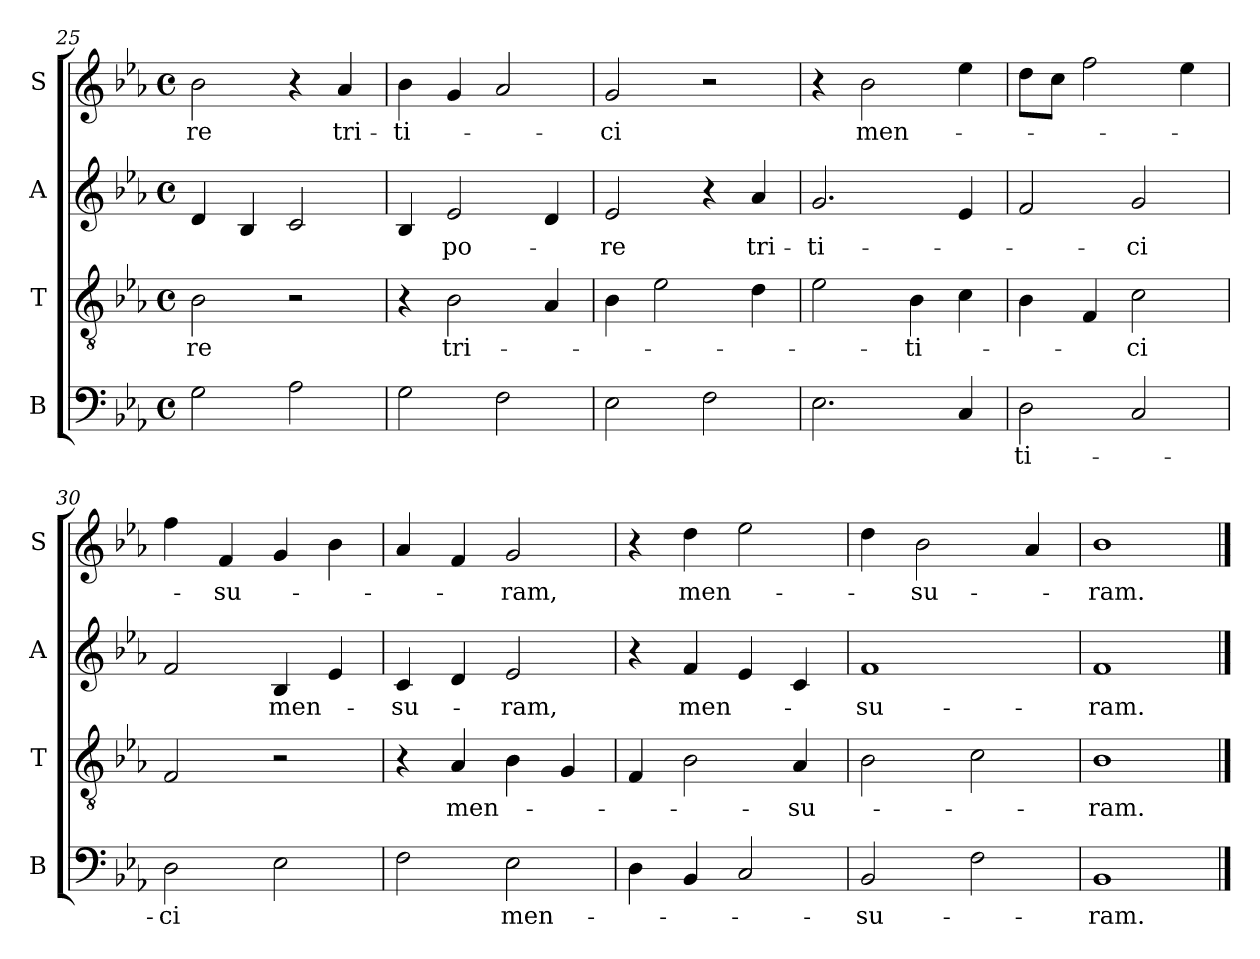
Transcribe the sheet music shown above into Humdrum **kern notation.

**kern	**text	**kern	**text	**kern	**text	**kern	**text
*part4	*part4	*part3	*part3	*part2	*part2	*part1	*part1
*staff4	*staff4	*staff3	*staff3	*staff2	*staff2	*staff1	*staff1
*I"B	*	*I"T	*	*I"A	*	*I"S	*
*I'B	*	*I'T	*	*I'A	*	*I'S	*
*clefF4	*	*clefGv2	*	*clefG2	*	*clefG2	*
*k[b-e-a-]	*	*k[b-e-a-]	*	*k[b-e-a-]	*	*k[b-e-a-]	*
*E-:	*	*E-:	*	*E-:	*	*E-:	*
*M4/4	*	*M4/4	*	*M4/4	*	*M4/4	*
*met(c)	*	*met(c)	*	*met(c)	*	*met(c)	*
=25	=25	=25	=25	=25	=25	=25	=25
!	!	!	!LO:LY:b	!	!	!	!LO:LY:b
2G\	.	2B-\	-re	4d/	.	2b-\	-re
.	.	.	.	4B-/	.	.	.
2A-\	.	2r	.	2c/	.	4r	.
!	!	!	!	!	!	!	!LO:LY:b
.	.	.	.	.	.	4a-/	tri-
=26	=26	=26	=26	=26	=26	=26	=26
!	!	!	!	!	!	!	!LO:LY:b
2G\	.	4r	.	4B-/	.	4b-\	-ti-
!	!	!	!LO:LY:b	!	!LO:LY:b	!	!
.	.	2B-\	tri-	2e-/	-po-	4g/	.
2F\	.	.	.	.	.	2a-/	.
.	.	4A-/	.	4d/	.	.	.
=27	=27	=27	=27	=27	=27	=27	=27
!	!	!	!	!	!LO:LY:b	!	!LO:LY:b
2E-\	.	4B-\	.	2e-/	-re	2g/	-ci
.	.	2e-\	.	.	.	.	.
2F\	.	.	.	4r	.	2r	.
!	!	!	!	!	!LO:LY:b	!	!
.	.	4d\	.	4a-/	tri-	.	.
!!LO:PB:g=z
=28	=28	=28	=28	=28	=28	=28	=28
!	!	!	!	!	!LO:LY:b	!	!
2.E-\	.	2e-\	.	2.g/	-ti-	4r	.
!	!	!	!	!	!	!	!LO:LY:b
.	.	.	.	.	.	2b-\	men-
!	!	!	!LO:LY:b	!	!	!	!
.	.	4B-\	-ti-	.	.	.	.
4C/	.	4c\	.	4e-/	.	4ee-\	.
=29	=29	=29	=29	=29	=29	=29	=29
!	!LO:LY:b	!	!	!	!	!	!
2D\	-ti-	4B-\	.	2f/	.	8dd\L	.
.	.	.	.	.	.	8cc\J	.
.	.	4F/	.	.	.	2ff\	.
!	!	!	!LO:LY:b	!	!LO:LY:b	!	!
2C/	.	2c\	-ci	2g/	-ci	.	.
.	.	.	.	.	.	4ee-\	.
=30	=30	=30	=30	=30	=30	=30	=30
!	!LO:LY:b	!	!	!	!	!	!
2D\	-ci	2F/	.	2f/	.	4ff\	.
!	!	!	!	!	!	!	!LO:LY:b
.	.	.	.	.	.	4f/	-su-
!	!	!	!	!	!LO:LY:b	!	!
2E-\	.	2r	.	4B-/	men-	4g/	.
.	.	.	.	4e-/	.	4b-\	.
=31	=31	=31	=31	=31	=31	=31	=31
!	!	!	!	!	!LO:LY:b	!	!
2F\	.	4r	.	4c/	-su-	4a-/	.
!	!	!	!LO:LY:b	!	!	!	!
.	.	4A-/	men-	4d/	.	4f/	.
!	!LO:LY:b	!	!	!	!LO:LY:b	!	!LO:LY:b
2E-\	men-	4B-\	.	2e-/	-ram,	2g/	-ram,
.	.	4G/	.	.	.	.	.
=32	=32	=32	=32	=32	=32	=32	=32
4D\	.	4F/	.	4r	.	4r	.
!	!	!	!	!	!LO:LY:b	!	!LO:LY:b
4BB-/	.	2B-\	.	4f/	men-	4dd\	men-
2C/	.	.	.	4e-/	.	2ee-\	.
!	!	!	!LO:LY:b	!	!	!	!
.	.	4A-/	-su-	4c/	.	.	.
=33	=33	=33	=33	=33	=33	=33	=33
!	!LO:LY:b	!	!	!	!LO:LY:b	!	!
2BB-/	-su-	2B-\	.	1f	-su-	4dd\	.
!	!	!	!	!	!	!	!LO:LY:b
.	.	.	.	.	.	2b-\	-su-
2F\	.	2c\	.	.	.	.	.
.	.	.	.	.	.	4a-/	.
=34	=34	=34	=34	=34	=34	=34	=34
!	!LO:LY:b	!	!LO:LY:b	!	!LO:LY:b	!	!LO:LY:b
1BB-	-ram.	1B-	-ram.	1f	-ram.	1b-	-ram.
==	==	==	==	==	==	==	==
*-	*-	*-	*-	*-	*-	*-	*-
